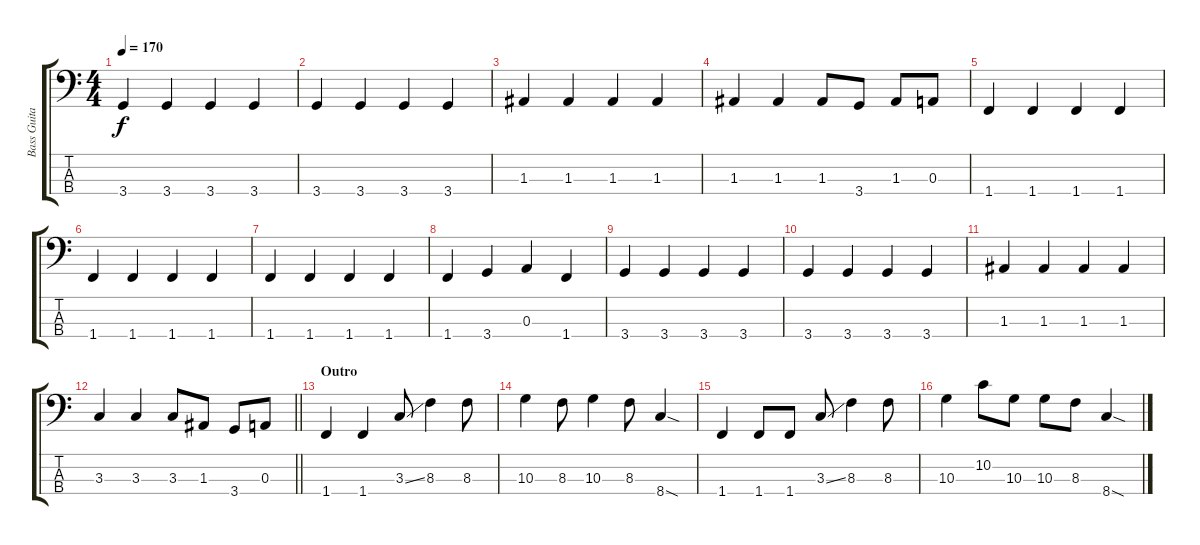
\track ("Bass Guitar" "Bass Guita") {instrument electricbassfinger}
\staff {score tabs}
\tuning (G2 D2 A1 E1) {hide}
\ts (4 4)
\tempo 170
\clef f4
\ks c
3.4.4{dy f} 3.4.4 3.4.4 3.4.4 |
3.4.4 3.4.4 3.4.4 3.4.4 |
1.3.4 1.3.4 1.3.4 1.3.4 |
1.3.4 1.3.4 1.3.8 3.4.8 1.3.8 0.3.8 |
1.4.4 1.4.4 1.4.4 1.4.4 |
1.4.4 1.4.4 1.4.4 1.4.4 |
1.4.4 1.4.4 1.4.4 1.4.4 |
1.4.4 3.4.4 0.3.4 1.4.4 |
3.4.4 3.4.4 3.4.4 3.4.4 |
3.4.4 3.4.4 3.4.4 3.4.4 |
1.3.4 1.3.4 1.3.4 1.3.4 |
\barLineRight lightlight
3.3.4 3.3.4 3.3.8 1.3.8 3.4.8 0.3.8 |
\section ("" "Outro")
1.4.4 1.4.4 3.3{ss}.8 8.3.4 8.3.8 |
10.3.4 8.3.8 10.3.4 8.3.8 8.4{sod}.4 |
1.4.4 1.4.8 1.4.8 3.3{ss}.8 8.3.4 8.3.8 |
10.3.4 10.2.8 10.3.8 10.3.8 8.3.8 8.4{sod}.4
